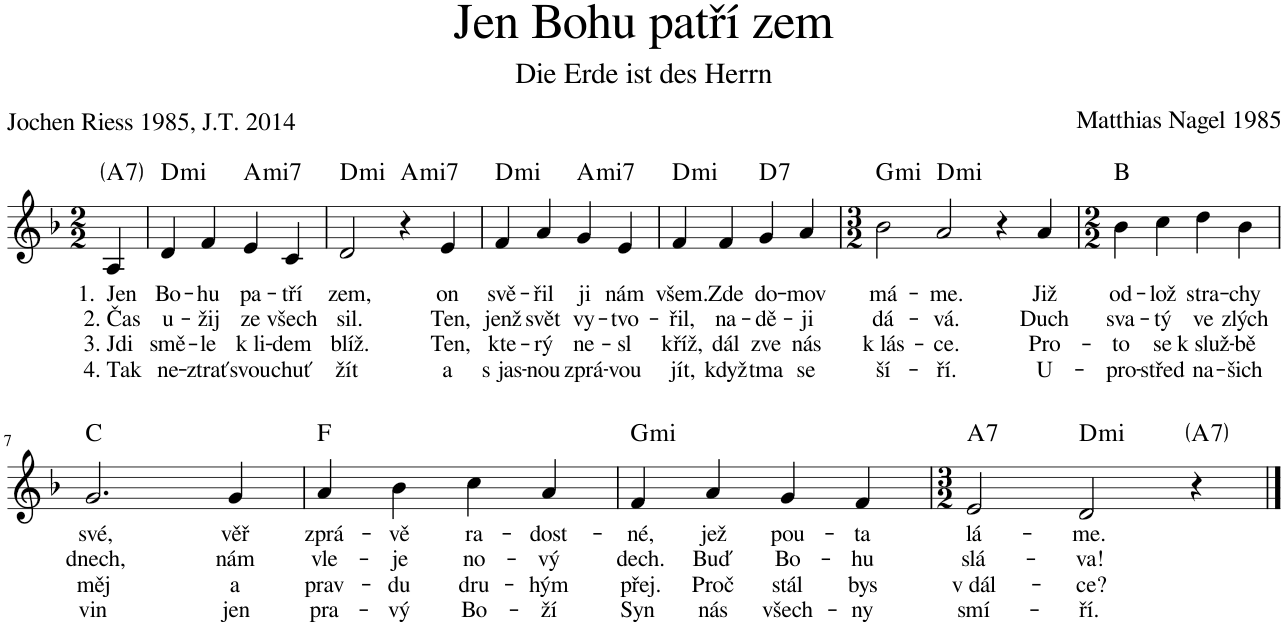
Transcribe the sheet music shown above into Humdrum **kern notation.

**kern	**text	**text	**text	**text	**harte
*part1	*part1	*part1	*part1	*part1	*part1
*staff1	*staff1	*staff1	*staff1	*staff1	*
*I"Hlas	*	*	*	*	*
*I'Hl.	*	*	*	*	*
*clefG2	*	*	*	*	*
*k[b-]	*	*	*	*	*
*M2/2	*	*	*	*	*
=	=	=	=	=	=
!	!LO:LY:b	!LO:LY:b	!LO:LY:b	!LO:LY:b	!LO:H:kt=7
4A/	1. Jen	2. Čas	3. Jdi	4. Tak	A:7
=1	=1	=1	=1	=1	=1
!	!LO:LY:b	!LO:LY:b	!LO:LY:b	!LO:LY:b	!LO:H:kt=mi
4d/	Bo-	u-	smě-	ne-	D:min
!	!LO:LY:b	!LO:LY:b	!LO:LY:b	!LO:LY:b	!
4f/	-hu	-žij	-le	-ztrať	.
!	!LO:LY:b	!LO:LY:b	!LO:LY:b	!LO:LY:b	!LO:H:kt=mi7
4e/	pa-	ze	k li-	svou	A:min7
!	!LO:LY:b	!LO:LY:b	!LO:LY:b	!LO:LY:b	!
4c/	-tří	všech	-dem	chuť	.
=2	=2	=2	=2	=2	=2
!	!LO:LY:b	!LO:LY:b	!LO:LY:b	!LO:LY:b	!LO:H:kt=mi
2d/	zem,	sil.	blíž.	žít	D:min
!	!	!	!	!	!LO:H:kt=mi7
4r	.	.	.	.	A:min7
!	!LO:LY:b	!LO:LY:b	!LO:LY:b	!LO:LY:b	!
4e/	on	Ten,	Ten,	a	.
=3	=3	=3	=3	=3	=3
!	!LO:LY:b	!LO:LY:b	!LO:LY:b	!LO:LY:b	!LO:H:kt=mi
4f/	svě-	jenž	kte-	s jas-	D:min
!	!LO:LY:b	!LO:LY:b	!LO:LY:b	!LO:LY:b	!
4a/	-řil	svět	-rý	-nou	.
!	!LO:LY:b	!LO:LY:b	!LO:LY:b	!LO:LY:b	!LO:H:kt=mi7
4g/	ji	vy-	ne-	zprá-	A:min7
!	!LO:LY:b	!LO:LY:b	!LO:LY:b	!LO:LY:b	!
4e/	nám	-tvo-	-sl	-vou	.
=4	=4	=4	=4	=4	=4
!	!LO:LY:b	!LO:LY:b	!LO:LY:b	!LO:LY:b	!LO:H:kt=mi
4f/	všem.	-řil,	kříž,	jít,	D:min
!	!LO:LY:b	!LO:LY:b	!LO:LY:b	!LO:LY:b	!
4f/	Zde	na-	dál	když	.
!	!LO:LY:b	!LO:LY:b	!LO:LY:b	!LO:LY:b	!LO:H:kt=7
4g/	do-	-dě-	zve	tma	D:7
!	!LO:LY:b	!LO:LY:b	!LO:LY:b	!LO:LY:b	!
4a/	-mov	-ji	nás	se	.
=5	=5	=5	=5	=5	=5
*M3/2	*	*	*	*	*
!	!LO:LY:b	!LO:LY:b	!LO:LY:b	!LO:LY:b	!LO:H:kt=mi
2b-\	má-	dá-	k lás-	ší-	G:min
!	!LO:LY:b	!LO:LY:b	!LO:LY:b	!LO:LY:b	!LO:H:kt=mi
2a/	-me.	-vá.	-ce.	-ří.	D:min
4r	.	.	.	.	.
!	!LO:LY:b	!LO:LY:b	!LO:LY:b	!LO:LY:b	!
4a/	Již	Duch	Pro-	U-	.
=6	=6	=6	=6	=6	=6
*M2/2	*	*	*	*	*
!	!LO:LY:b	!LO:LY:b	!LO:LY:b	!LO:LY:b	!
4b-\	od-	sva-	-to	-pro-	Bb:maj
!	!LO:LY:b	!LO:LY:b	!LO:LY:b	!LO:LY:b	!
4cc\	-lož	-tý	se	-střed	.
!	!LO:LY:b	!LO:LY:b	!LO:LY:b	!LO:LY:b	!
4dd\	stra-	ve	k služ-	na-	.
!	!LO:LY:b	!LO:LY:b	!LO:LY:b	!LO:LY:b	!
4b-\	-chy	zlých	-bě	-šich	.
!!LO:LB:g=z
=7	=7	=7	=7	=7	=7
!	!LO:LY:b	!LO:LY:b	!LO:LY:b	!LO:LY:b	!
2.g/	své,	dnech,	měj	vin	C:maj
!	!LO:LY:b	!LO:LY:b	!LO:LY:b	!LO:LY:b	!
4g/	věř	nám	a	jen	.
=8	=8	=8	=8	=8	=8
!	!LO:LY:b	!LO:LY:b	!LO:LY:b	!LO:LY:b	!
4a/	zprá-	vle-	prav-	pra-	F:maj
!	!LO:LY:b	!LO:LY:b	!LO:LY:b	!LO:LY:b	!
4b-\	-vě	-je	-du	-vý	.
!	!LO:LY:b	!LO:LY:b	!LO:LY:b	!LO:LY:b	!
4cc\	ra-	no-	dru-	Bo-	.
!	!LO:LY:b	!LO:LY:b	!LO:LY:b	!LO:LY:b	!
4a/	-dost-	-vý	-hým	-ží	.
=9	=9	=9	=9	=9	=9
!	!LO:LY:b	!LO:LY:b	!LO:LY:b	!LO:LY:b	!LO:H:kt=mi
4f/	-né,	dech.	přej.	Syn	G:min
!	!LO:LY:b	!LO:LY:b	!LO:LY:b	!LO:LY:b	!
4a/	jež	Buď	Proč	nás	.
!	!LO:LY:b	!LO:LY:b	!LO:LY:b	!LO:LY:b	!
4g/	pou-	Bo-	stál	všech-	.
!	!LO:LY:b	!LO:LY:b	!LO:LY:b	!LO:LY:b	!
4f/	-ta	-hu	bys	-ny	.
=10	=10	=10	=10	=10	=10
*M3/2	*	*	*	*	*
!	!LO:LY:b	!LO:LY:b	!LO:LY:b	!LO:LY:b	!LO:H:kt=7
2e/	lá-	slá-	v dál-	smí-	A:7
!	!LO:LY:b	!LO:LY:b	!LO:LY:b	!LO:LY:b	!LO:H:kt=mi
2d/	-me.	-va!	-ce?	-ří.	D:min
!	!	!	!	!	!LO:H:kt=7
4r	.	.	.	.	A:7
==	==	==	==	==	==
*-	*-	*-	*-	*-	*-
